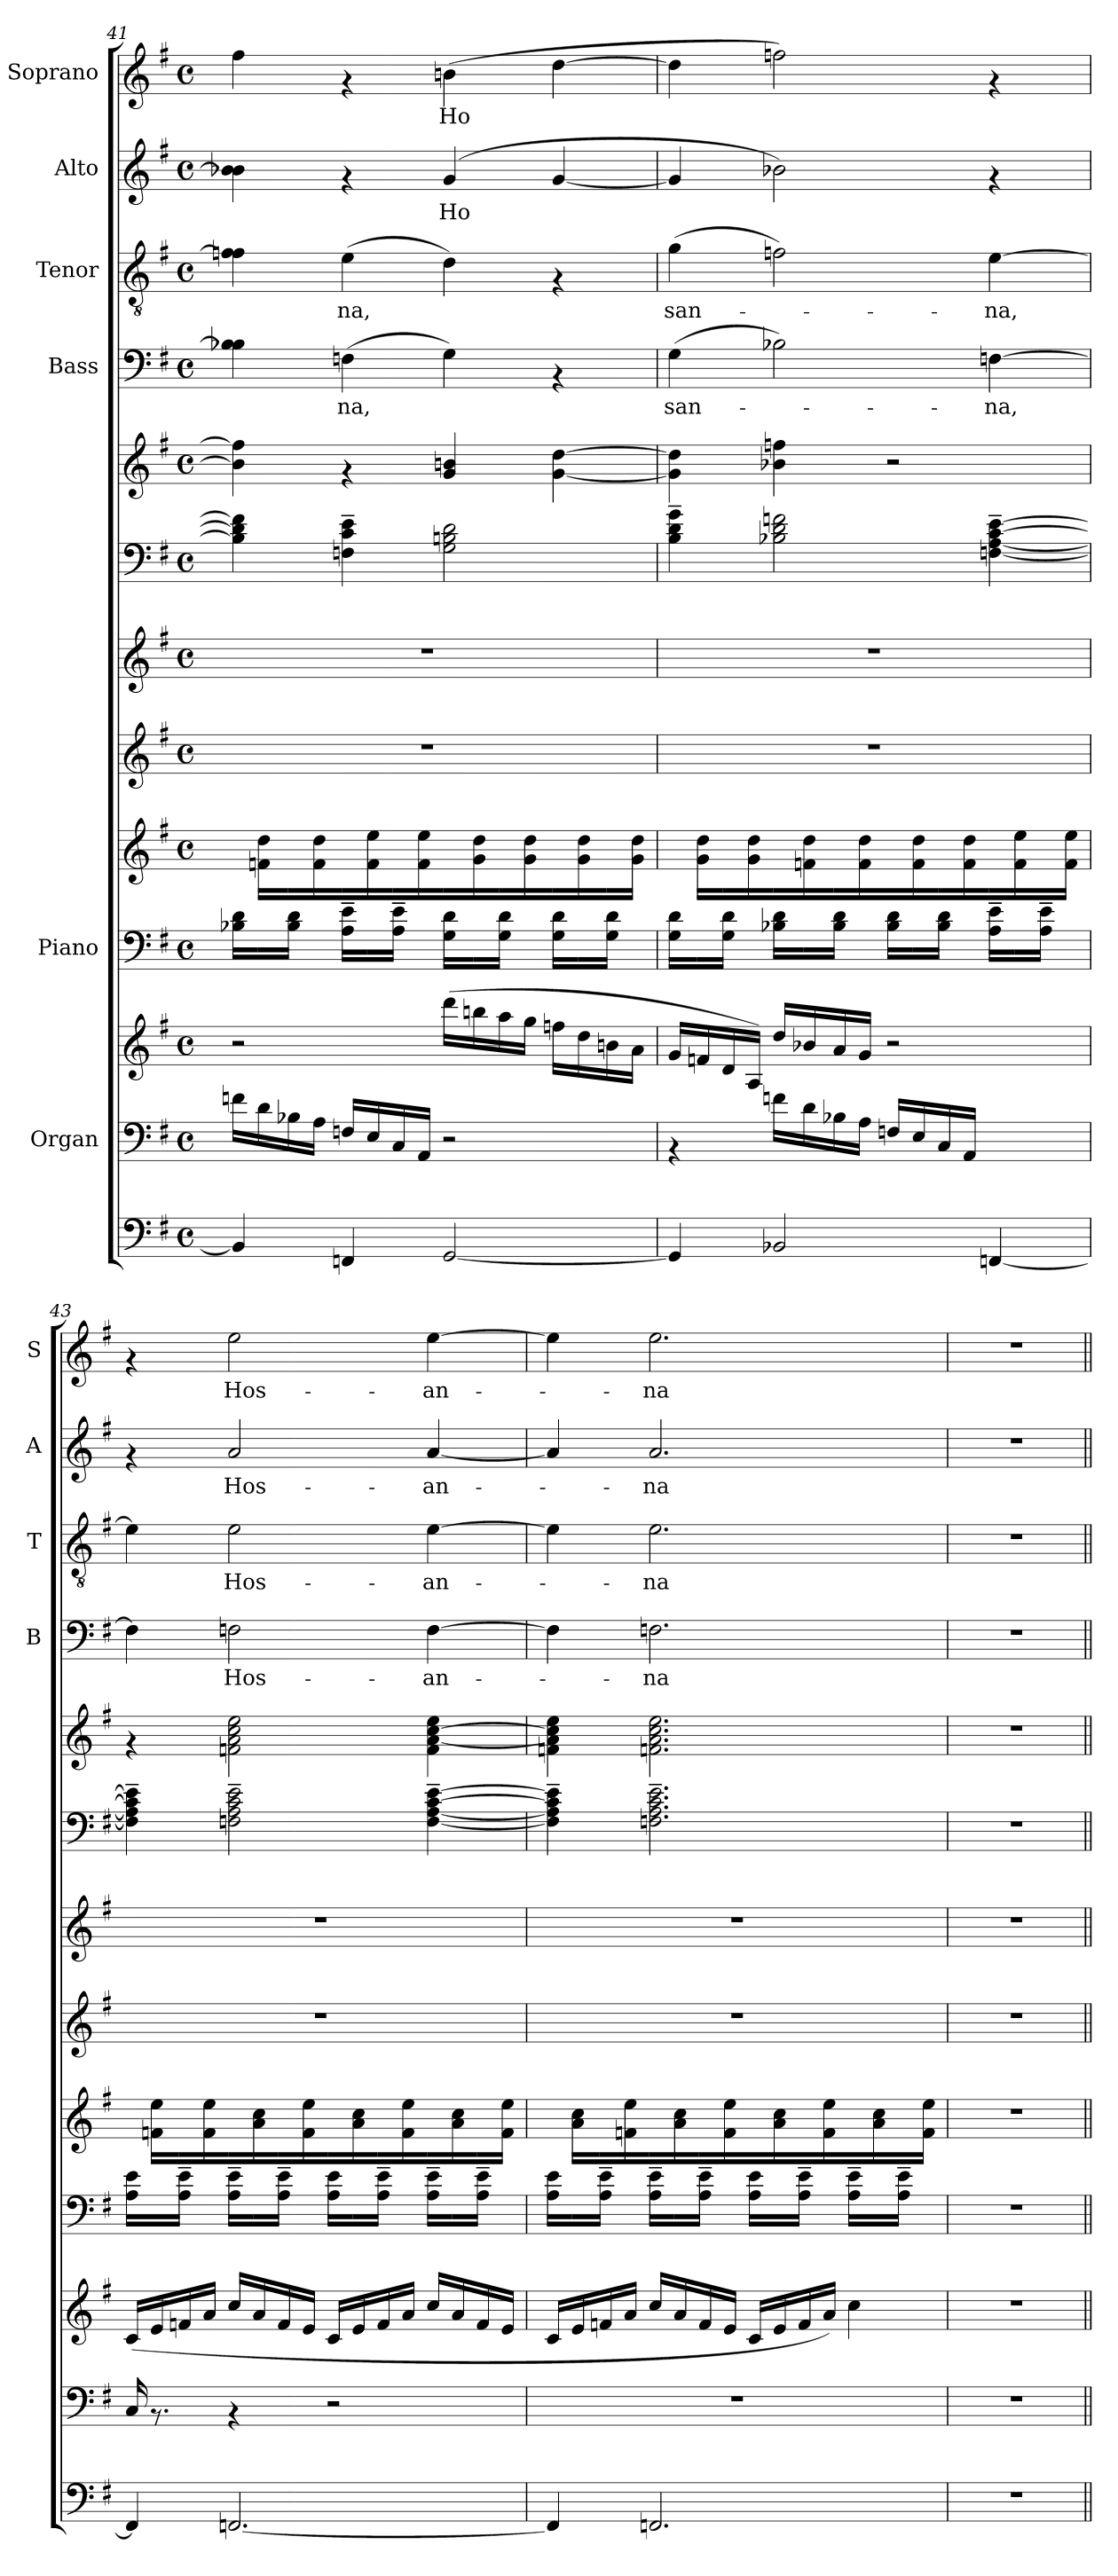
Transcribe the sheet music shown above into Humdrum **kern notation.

**kern	**kern	**kern	**kern	**kern	**kern	**kern	**kern	**kern	**kern	**text	**kern	**text	**kern	**text	**kern	**text
*part10	*part9	*part9	*part8	*part8	*part7	*part6	*part5	*part5	*part4	*part4	*part3	*part3	*part2	*part2	*part1	*part1
*staff13	*staff12	*staff11	*staff10	*staff9	*staff8	*staff7	*staff6	*staff5	*staff4	*staff4	*staff3	*staff3	*staff2	*staff2	*staff1	*staff1
*	*I"Organ	*	*I"Piano	*	*	*	*	*	*I"Bass	*	*I"Tenor	*	*I"Alto	*	*I"Soprano	*
*	*	*	*	*	*	*	*	*	*I'B	*	*I'T	*	*I'A	*	*I'S	*
*clefF4	*clefF4	*clefG2	*clefF4	*clefG2	*clefG2	*clefG2	*clefF4	*clefG2	*clefF4	*	*clefGv2	*	*clefG2	*	*clefG2	*
*k[f#]	*k[f#]	*k[f#]	*k[f#]	*k[f#]	*k[f#]	*k[f#]	*k[f#]	*k[f#]	*k[f#]	*	*k[f#]	*	*k[f#]	*	*k[f#]	*
*G:	*G:	*G:	*G:	*G:	*G:	*G:	*G:	*G:	*G:	*	*G:	*	*G:	*	*G:	*
*M4/4	*M4/4	*M4/4	*M4/4	*M4/4	*M4/4	*M4/4	*M4/4	*M4/4	*M4/4	*	*M4/4	*	*M4/4	*	*M4/4	*
*met(c)	*met(c)	*met(c)	*met(c)	*met(c)	*met(c)	*met(c)	*met(c)	*met(c)	*met(c)	*	*met(c)	*	*met(c)	*	*met(c)	*
=41	=41	=41	=41	=41	=41	=41	=41	=41	=41	=41	=41	=41	=41	=41	=41	=41
4BB-/]	16fn\LL	2r	16B-X\ 16d\LL	16ryy	1r	1r	4B-\] 4d\] 4f\]	4b-\] 4ff\]	4B-\] 4B-\	.	4f\] 4f\	.	4b-\] 4b-\	.	4ff#\	.
.	16d\	.	16ryy	16fn\ 16dd\LL	.	.	.	.	.	.	.	.	.	.	.	.
.	16B-X\	.	16B-\ 16d\JJ	16ryy	.	.	.	.	.	.	.	.	.	.	.	.
.	16A\JJ	.	16ryy	16f\ 16dd\	.	.	.	.	.	.	.	.	.	.	.	.
!	!	!	!	!	!	!	!	!	!	!LO:LY:b	!	!LO:LY:b	!	!	!	!
4FFn/	16Fn/LL	.	16A\~> 16e\~>LL	16ryy	.	.	4Fn\~> 4c\~> 4e\~>	4rf	(>4Fn\	-na,	(>4e\	-na,	4rf	.	4rf	.
.	16E/	.	16ryy	16f\ 16ee\	.	.	.	.	.	.	.	.	.	.	.	.
.	16C/	.	16A\~> 16e\~>JJ	16ryy	.	.	.	.	.	.	.	.	.	.	.	.
.	16AA/JJ	.	16ryy	16f\ 16ee\	.	.	.	.	.	.	.	.	.	.	.	.
!	!	!	!	!	!	!	!	!	!	!	!	!	!	!LO:LY:b	!	!LO:LY:b
[<2GG/	2r	(>16ddd\LL	16G\ 16d\LL	16ryy	.	.	2G\ 2Bn\ 2d\	4g/ 4bn/	4G\)	.	4d\)	.	(4g/	Ho	(>4bn\	Ho
.	.	16bbn\	16ryy	16g\ 16dd\	.	.	.	.	.	.	.	.	.	.	.	.
.	.	16aa\	16G\ 16d\JJ	16ryy	.	.	.	.	.	.	.	.	.	.	.	.
.	.	16gg\JJ	16ryy	16g\ 16dd\	.	.	.	.	.	.	.	.	.	.	.	.
.	.	16ffn\LL	16G\ 16d\LL	16ryy	.	.	.	[<4g\ [>4dd\	4rAA	.	4rF	.	[<4g/	.	[>4dd\	.
.	.	16dd\	16ryy	16g\ 16dd\	.	.	.	.	.	.	.	.	.	.	.	.
.	.	16bn\	16G\ 16d\JJ	16ryy	.	.	.	.	.	.	.	.	.	.	.	.
.	.	16a\JJ	16ryy	16g\ 16dd\JJ	.	.	.	.	.	.	.	.	.	.	.	.
=42	=42	=42	=42	=42	=42	=42	=42	=42	=42	=42	=42	=42	=42	=42	=42	=42
!	!	!	!	!	!	!	!	!	!	!LO:LY:b	!	!LO:LY:b	!	!	!	!
4GG/]	4rAA	16g/LL	16G\ 16d\LL	16ryy	1r	1r	4B\~> 4d\~> 4g\~>	4g\] 4dd\]	(>4G\	san-	(>4g\	san-	4g/]	.	4dd\]	.
.	.	16fn/	16ryy	16g\ 16dd\LL	.	.	.	.	.	.	.	.	.	.	.	.
.	.	16d/	16G\ 16d\JJ	16ryy	.	.	.	.	.	.	.	.	.	.	.	.
.	.	16A/JJ)	16ryy	16g\ 16dd\	.	.	.	.	.	.	.	.	.	.	.	.
2BB-X/	16fn\LL	16dd/LL	16B-X\ 16d\LL	16ryy	.	.	2B-X\ 2d\ 2fn\	4b-X\ 4ffn\	2B-X\)	.	2fn\)	.	2b-X\)	.	2ffn\)	.
.	16d\	16b-X/	16ryy	16fn\ 16dd\	.	.	.	.	.	.	.	.	.	.	.	.
.	16B-X\	16a/	16B-\ 16d\JJ	16ryy	.	.	.	.	.	.	.	.	.	.	.	.
.	16A\JJ	16g/JJ	16ryy	16f\ 16dd\	.	.	.	.	.	.	.	.	.	.	.	.
.	16Fn/LL	2r	16B-\ 16d\LL	16ryy	.	.	.	2r	.	.	.	.	.	.	.	.
.	16E/	.	16ryy	16f\ 16dd\	.	.	.	.	.	.	.	.	.	.	.	.
.	16C/	.	16B-\ 16d\JJ	16ryy	.	.	.	.	.	.	.	.	.	.	.	.
.	16AA/JJ	.	16ryy	16f\ 16dd\	.	.	.	.	.	.	.	.	.	.	.	.
!	!	!	!	!	!	!	!	!	!	!LO:LY:b	!	!LO:LY:b	!	!	!	!
[<4FFn/	4ryy	.	16A\~> 16e\~>LL	16ryy	.	.	[<4Fn\~> [>4A\~> [>4c\~> [>4e\~>	.	[>4Fn\	-na,	[>4e\	-na,	4rf	.	4rf	.
.	.	.	16ryy	16f\ 16ee\	.	.	.	.	.	.	.	.	.	.	.	.
.	.	.	16A\~> 16e\~>JJ	16ryy	.	.	.	.	.	.	.	.	.	.	.	.
.	.	.	16ryy	16f\ 16ee\JJ	.	.	.	.	.	.	.	.	.	.	.	.
!!LO:PB:g=z
=43	=43	=43	=43	=43	=43	=43	=43	=43	=43	=43	=43	=43	=43	=43	=43	=43
4FF/]	16C/	(>16c/LL	16A\ 16e\LL	16ryy	1r	1r	4F\]~> 4A\]~> 4c\]~> 4e\]~>	4rf	4F\]	.	4e\]	.	4rf	.	4rf	.
.	8.rAA	16e/	16ryy	16fn\ 16ee\LL	.	.	.	.	.	.	.	.	.	.	.	.
.	.	16fn/	16A\~> 16e\~>JJ	16ryy	.	.	.	.	.	.	.	.	.	.	.	.
.	.	16a/JJ	16ryy	16f\ 16ee\	.	.	.	.	.	.	.	.	.	.	.	.
!	!	!	!	!	!	!	!	!	!	!LO:LY:b	!	!LO:LY:b	!	!LO:LY:b	!	!LO:LY:b
[<2.FFn/	4rAA	16cc/LL	16A\~> 16e\~>LL	16ryy	.	.	2Fn\~> 2A\~> 2c\~> 2e\~>	2fn\ 2a\ 2cc\ 2ee\	2Fn\	Hos-	2e\	Hos-	2a/	Hos-	2ee\	Hos-
.	.	16a/	16ryy	16a\ 16cc\	.	.	.	.	.	.	.	.	.	.	.	.
.	.	16f/	16A\~> 16e\~>JJ	16ryy	.	.	.	.	.	.	.	.	.	.	.	.
.	.	16e/JJ	16ryy	16f\ 16ee\	.	.	.	.	.	.	.	.	.	.	.	.
.	2r	16c/LL	16A\ 16e\LL	16ryy	.	.	.	.	.	.	.	.	.	.	.	.
.	.	16e/	16ryy	16a\ 16cc\	.	.	.	.	.	.	.	.	.	.	.	.
.	.	16f/	16A\~> 16e\~>JJ	16ryy	.	.	.	.	.	.	.	.	.	.	.	.
.	.	16a/JJ	16ryy	16f\ 16ee\	.	.	.	.	.	.	.	.	.	.	.	.
!	!	!	!	!	!	!	!	!	!	!LO:LY:b	!	!LO:LY:b	!	!LO:LY:b	!	!LO:LY:b
.	.	16cc/LL	16A\~> 16e\~>LL	16ryy	.	.	[<4F\~> [>4A\~> [>4c\~> [>4e\~>	4f\ [<4a\ [>4cc\ 4ee\	[>4F\	-an-	[>4e\	-an-	[<4a/	-an-	[>4ee\	-an-
.	.	16a/	16ryy	16a\ 16cc\	.	.	.	.	.	.	.	.	.	.	.	.
.	.	16f/	16A\~> 16e\~>JJ	16ryy	.	.	.	.	.	.	.	.	.	.	.	.
.	.	16e/JJ	16ryy	16f\ 16ee\JJ	.	.	.	.	.	.	.	.	.	.	.	.
=44	=44	=44	=44	=44	=44	=44	=44	=44	=44	=44	=44	=44	=44	=44	=44	=44
4FF/]	1r	16c/LL	16A\ 16e\LL	16ryy	1r	1r	4F\]~> 4A\]~> 4c\]~> 4e\]~>	4f\ 4a\] 4cc\] 4ee\	4F\]	.	4e\]	.	4a/]	.	4ee\]	.
.	.	16e/	16ryy	16a\ 16cc\LL	.	.	.	.	.	.	.	.	.	.	.	.
.	.	16fn/	16A\~> 16e\~>JJ	16ryy	.	.	.	.	.	.	.	.	.	.	.	.
.	.	16a/JJ	16ryy	16fn\ 16ee\	.	.	.	.	.	.	.	.	.	.	.	.
!	!	!	!	!	!	!	!	!	!	!LO:LY:b	!	!LO:LY:b	!	!LO:LY:b	!	!LO:LY:b
2.FFn/	.	16cc/LL	16A\~> 16e\~>LL	16ryy	.	.	2.Fn\~> 2.A\~> 2.c\~> 2.e\~>	2.fn\ 2.a\ 2.cc\ 2.ee\	2.Fn\	-na	2.e\	-na	2.a/	-na	2.ee\	-na
.	.	16a/	16ryy	16a\ 16cc\	.	.	.	.	.	.	.	.	.	.	.	.
.	.	16f/	16A\~> 16e\~>JJ	16ryy	.	.	.	.	.	.	.	.	.	.	.	.
.	.	16e/JJ	16ryy	16f\ 16ee\	.	.	.	.	.	.	.	.	.	.	.	.
.	.	16c/LL	16A\ 16e\LL	16ryy	.	.	.	.	.	.	.	.	.	.	.	.
.	.	16e/	16ryy	16a\ 16cc\	.	.	.	.	.	.	.	.	.	.	.	.
.	.	16f/	16A\~> 16e\~>JJ	16ryy	.	.	.	.	.	.	.	.	.	.	.	.
.	.	16a/JJ)	16ryy	16f\ 16ee\	.	.	.	.	.	.	.	.	.	.	.	.
.	.	4cc\	16A\~> 16e\~>LL	16ryy	.	.	.	.	.	.	.	.	.	.	.	.
.	.	.	16ryy	16a\ 16cc\	.	.	.	.	.	.	.	.	.	.	.	.
.	.	.	16A\~> 16e\~>JJ	16ryy	.	.	.	.	.	.	.	.	.	.	.	.
.	.	.	16ryy	16f\ 16ee\JJ	.	.	.	.	.	.	.	.	.	.	.	.
=45	=45	=45	=45	=45	=45	=45	=45	=45	=45	=45	=45	=45	=45	=45	=45	=45
1r	1r	1r	1r	1r	1r	1r	1r	1r	1r	.	1r	.	1r	.	1r	.
=||	=||	=||	=||	=||	=||	=||	=||	=||	=||	=||	=||	=||	=||	=||	=||	=||
*-	*-	*-	*-	*-	*-	*-	*-	*-	*-	*-	*-	*-	*-	*-	*-	*-
